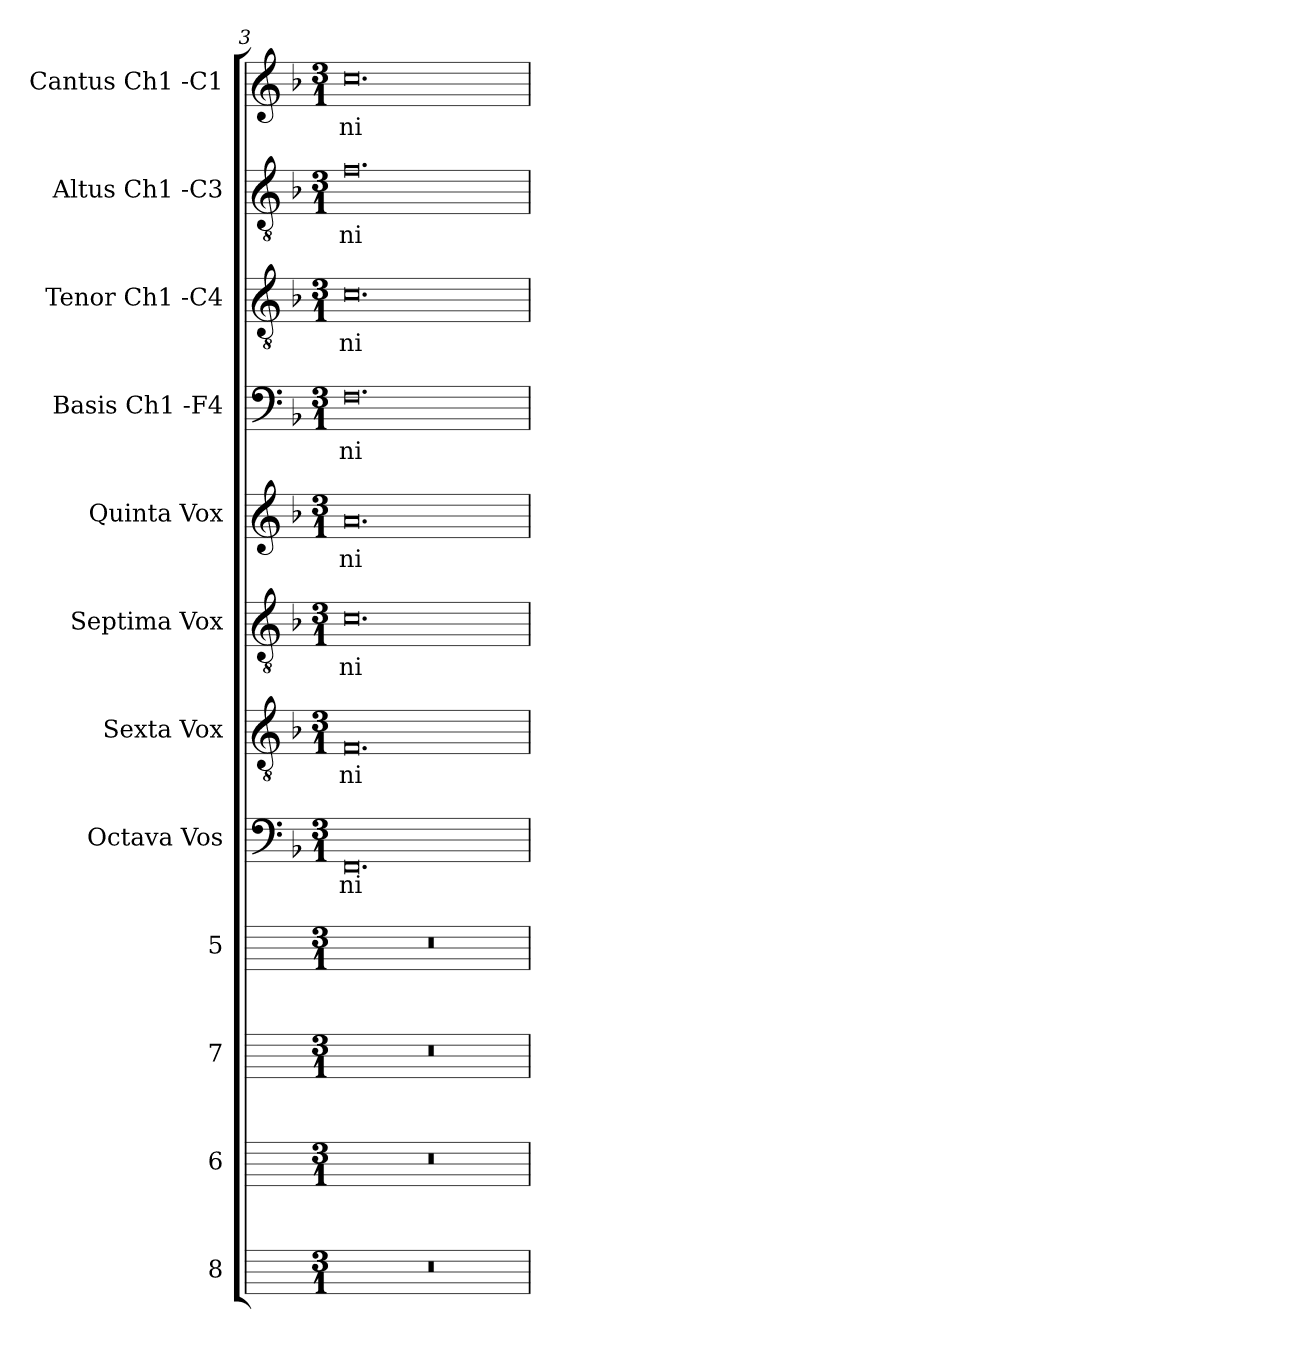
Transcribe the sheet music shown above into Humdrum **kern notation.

**kern	**kern	**kern	**kern	**kern	**text	**kern	**text	**kern	**text	**kern	**text	**kern	**text	**kern	**text	**kern	**text	**kern	**text
*part12	*part11	*part10	*part9	*part8	*part8	*part7	*part7	*part6	*part6	*part5	*part5	*part4	*part4	*part3	*part3	*part2	*part2	*part1	*part1
*staff12	*staff11	*staff10	*staff9	*staff8	*staff8	*staff7	*staff7	*staff6	*staff6	*staff5	*staff5	*staff4	*staff4	*staff3	*staff3	*staff2	*staff2	*staff1	*staff1
*I"8	*I"6	*I"7	*I"5	*I"Octava  Vos	*	*I"Sexta  Vox	*	*I"Septima  Vox	*	*I"Quinta  Vox	*	*I"Basis  Ch1 -F4	*	*I"Tenor  Ch1 -C4	*	*I"Altus  Ch1 -C3	*	*I"Cantus  Ch1 -C1	*
*	*	*	*	*	*	*	*	*	*	*	*	*I'B	*	*I'T	*	*I'A	*	*I'C	*
*	*	*	*	*clefF4	*	*clefGv2	*	*clefGv2	*	*clefG2	*	*clefF4	*	*clefGv2	*	*clefGv2	*	*clefG2	*
*k[]	*k[]	*k[]	*k[]	*k[b-]	*	*k[b-]	*	*k[b-]	*	*k[b-]	*	*k[b-]	*	*k[b-]	*	*k[b-]	*	*k[b-]	*
*C:	*C:	*C:	*C:	*F:	*	*F:	*	*F:	*	*F:	*	*F:	*	*F:	*	*F:	*	*F:	*
*M3/1	*M3/1	*M3/1	*M3/1	*M3/1	*	*M3/1	*	*M3/1	*	*M3/1	*	*M3/1	*	*M3/1	*	*M3/1	*	*M3/1	*
=3	=3	=3	=3	=3	=3	=3	=3	=3	=3	=3	=3	=3	=3	=3	=3	=3	=3	=3	=3
!	!	!	!	!	!LO:LY:b:cj	!	!LO:LY:b:cj	!	!LO:LY:b:cj	!	!LO:LY:b:cj	!	!LO:LY:b:cj	!	!LO:LY:b:cj	!	!LO:LY:b:cj	!	!LO:LY:b:cj
0.r	0.r	0.r	0.r	0.FF	-ni	0.F	-ni	0.c	-ni	0.a	-ni	0.F	-ni	0.c	-ni	0.f	-ni	0.cc	-ni
=	=	=	=	=	=	=	=	=	=	=	=	=	=	=	=	=	=	=	=
*-	*-	*-	*-	*-	*-	*-	*-	*-	*-	*-	*-	*-	*-	*-	*-	*-	*-	*-	*-
